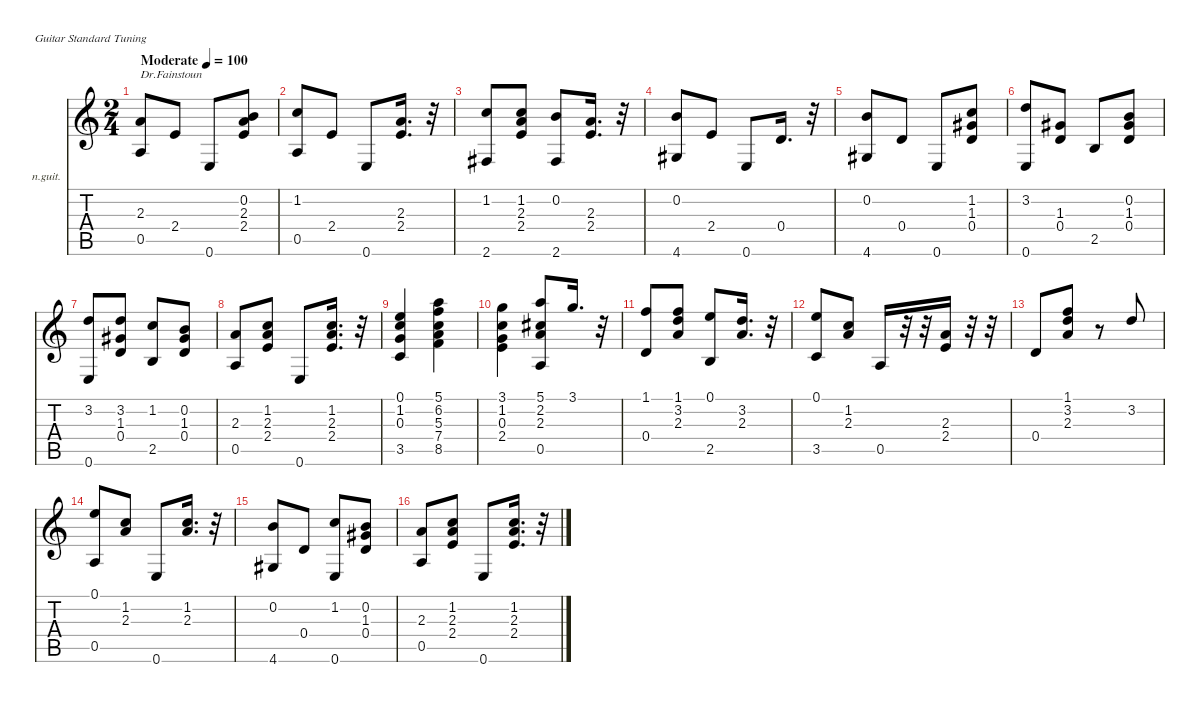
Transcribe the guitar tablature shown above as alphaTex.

\defaultSystemsLayout 4
\hideDynamics
\bracketExtendMode nobrackets
\firstSystemTrackNameOrientation horizontal
\otherSystemsTrackNameOrientation horizontal
\track ("Гитара" "n.guit.") {instrument acousticguitarnylon}
\staff {score tabs}
\tuning (E4 B3 G3 D3 A2 E2)
\ts (2 4)
\beaming (8 2 2 2 2)
\tempo (100 "Moderate")
\clef g2
\ks c
(2.3 0.5).8{txt "Dr.Fainstoun" dy mf instrument acousticguitarnylon beam Up} 2.4.8{beam Up} 0.6.8{beam Up} (0.2 2.3 2.4).8{beam Up} |
(1.2 0.5).8{beam Up} 2.4.8{txt "" beam Up} 0.6.8{beam Up} (2.3 2.4).16{d beam Up} r.32{beam Up} |
(1.2 2.6{acc #}).8{beam Up} (1.2 2.3 2.4).8{beam Up} (0.2 2.6{acc #}).8{beam Up} (2.3 2.4).16{d beam Up} r.32{beam Up} |
(0.2 4.6{acc #}).8{beam Up} 2.4.8{dy mp beam Up} 0.6.8{dy mf beam Up} 0.4.16{d beam Up} r.32{beam Up} |
(0.2 4.6{acc #}).8{beam Up} 0.4.8{dy mp beam Up} 0.6.8{dy mf beam Up} (1.2 1.3{acc #} 0.4).8{beam Up} |
(3.2 0.6).8{beam Up} (1.3{acc #} 0.4).8{beam Up} 2.5.8{dy f beam Up} (0.2 1.3{acc #} 0.4).8{dy mf beam Up} |
(3.2 0.6).8{beam Up} (3.2 1.3{acc #} 0.4).8{beam Up} (1.2 2.5).8{dy f beam Up} (0.2 1.3{acc #} 0.4).8{dy mf beam Up} |
(2.3 0.5).8{beam Up} (1.2 2.3 2.4).8{dy f beam Up} 0.6.8{dy mf beam Up} (1.2 2.3 2.4).16{d dy f beam Up} r.32{beam Up} |
(0.1 1.2 0.3 3.5).4{beam Up} (5.1 6.2 5.3 7.4 8.5).4{dy mf beam Down} |
(3.1 1.2 0.3 2.4).4{dy f beam Down} (5.1 2.2{acc #} 2.3 0.5).8{dy mf beam Up} 3.1.16{d beam Up} r.32{beam Up} |
(1.1 0.4).8{beam Up} (1.1 3.2 2.3).8{beam Up} (0.1 2.5).8{beam Up} (3.2 2.3).16{d beam Up} r.32{beam Up} |
(0.1 3.5).8{beam Up} (1.2 2.3).8{beam Up} 0.5.16{beam Up} r.32{beam Up} r.32{beam Up} (2.3 2.4).16{dy f beam Up} r.32{beam Up} r.32{beam Up} |
0.4.8{beam Up} (1.1 3.2 2.3).8{dy mf beam Up} r.8{beam Up} 3.2.8{beam Down} |
(0.1 0.5).8{beam Up} (1.2 2.3).8{beam Up} 0.6.8{beam Up} (1.2 2.3).16{d beam Up} r.32{beam Up} |
(0.2 4.6{acc #}).8{beam Up} 0.4.8{beam Up} (1.2 0.6).8{dy f beam Up} (0.2 1.3{acc #} 0.4).8{dy mf beam Up} |
(2.3 0.5).8{beam Up} (1.2 2.3 2.4).8{dy f beam Up} 0.6.8{dy mf beam Up} (1.2 2.3 2.4).16{d dy f beam Up} r.32{beam Up}
